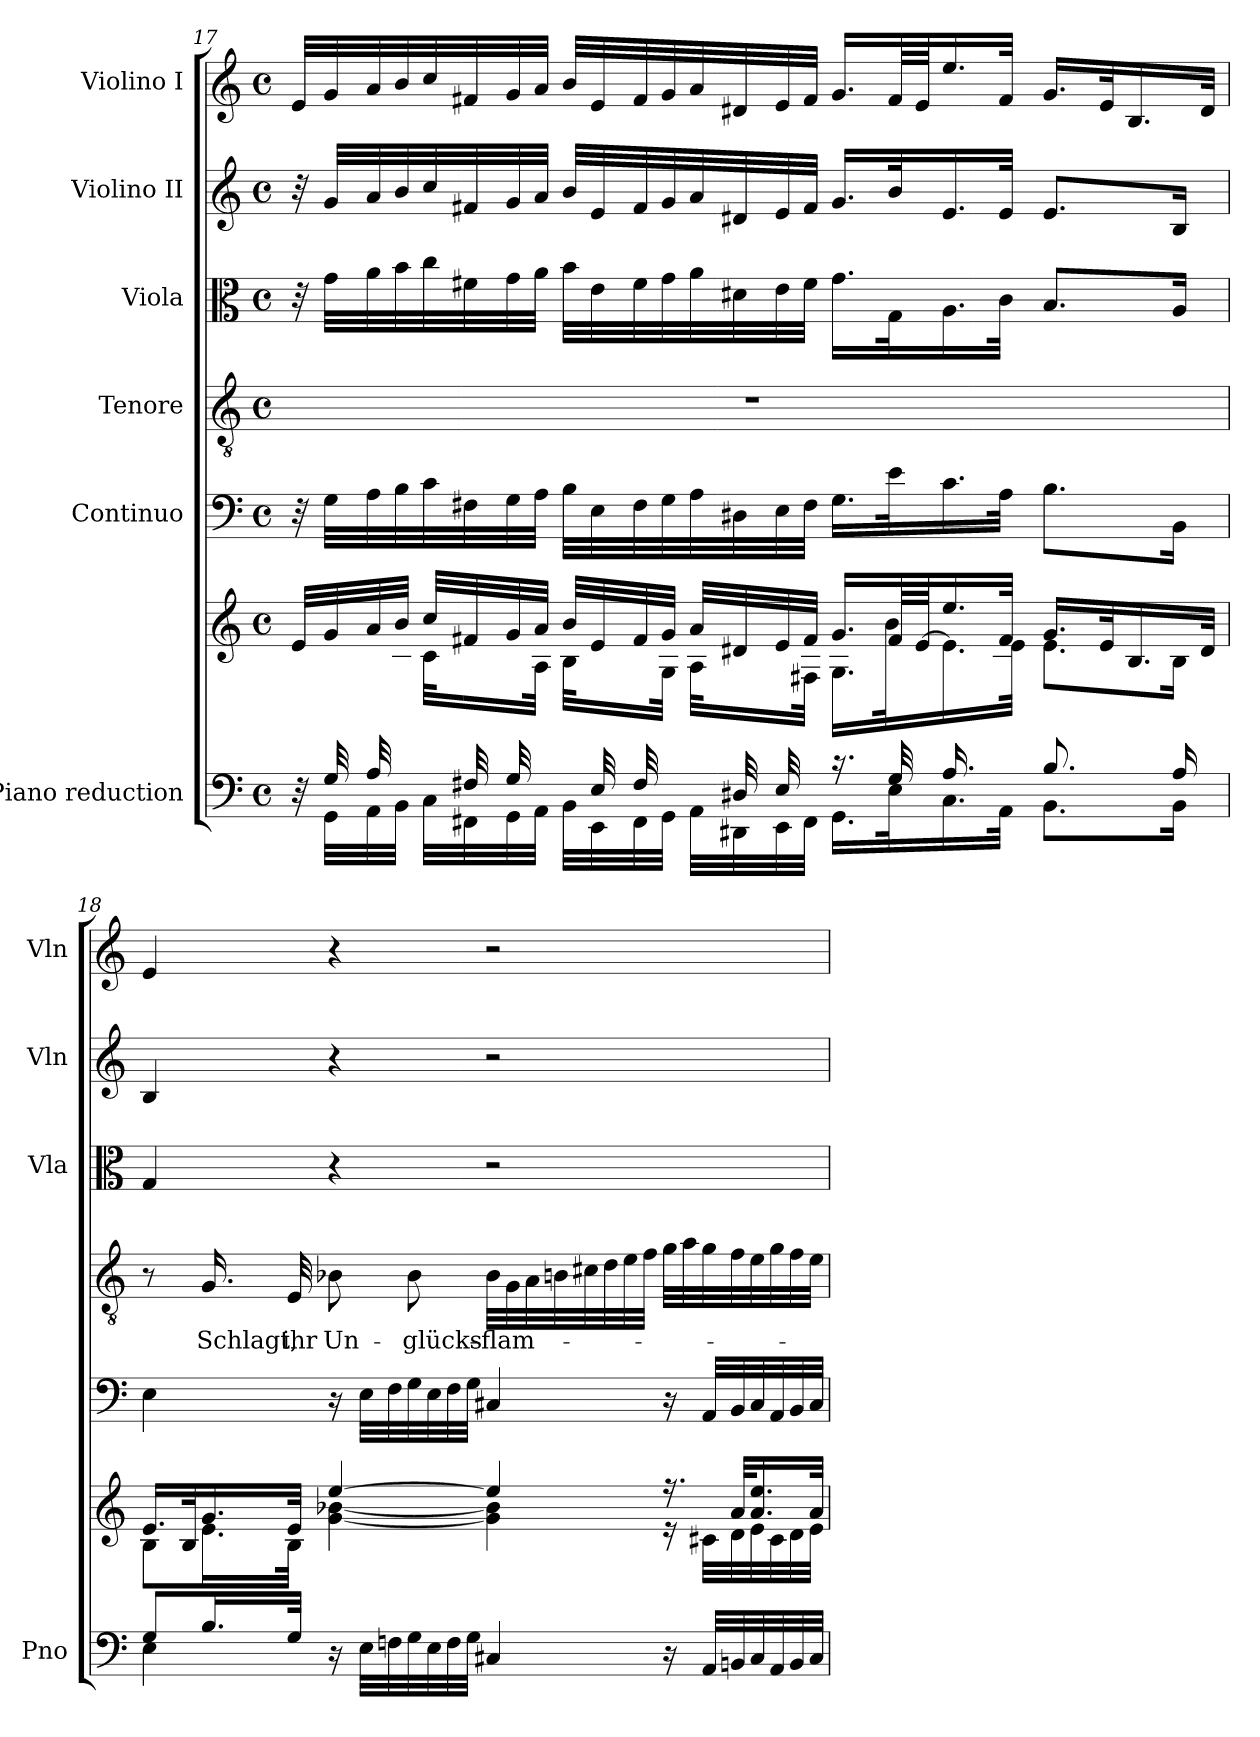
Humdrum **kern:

**kern	**kern	**kern	**kern	**text	**kern	**kern	**kern
*part6	*part6	*part5	*part4	*part4	*part3	*part2	*part1
*staff7	*staff6	*staff5	*staff4	*staff4	*staff3	*staff2	*staff1
*I"Piano reduction	*	*I"Continuo	*I"Tenore	*	*I"Viola	*I"Violino II	*I"Violino I
*I'Pno	*	*	*	*	*I'Vla	*I'Vln	*I'Vln
!!LO:LB:g=z
*clefF4	*clefG2	*clefF4	*clefGv2	*	*clefC3	*clefG2	*clefG2
*k[]	*k[]	*k[]	*k[]	*	*k[]	*k[]	*k[]
*M4/4	*M4/4	*M4/4	*M4/4	*	*M4/4	*M4/4	*M4/4
*met(c)	*met(c)	*met(c)	*met(c)	*	*met(c)	*met(c)	*met(c)
=17	=17	=17	=17	=17	=17	=17	=17
*^	*^	*	*	*	*	*	*
*	*^	*	*^	*	*	*	*	*	*
32ryy	32r	32ryy	32e/LLL	32rcyy	8..ryy	32r	1r	.	32r	32r	32e/LLL
32G/LLL	32ryy	32GG\LLL	32g/	16ryy	.	32G\LLL	.	.	32g\LLL	32g/LLL	32g/
32A/	16ryy	32AA\	32a/	.	.	32A\	.	.	32a\	32a/	32a/
16ryy	.	32BB\JJJ	32b/JJJ	32B\JJJ	.	32B\	.	.	32b\	32b/	32b/
.	8ryy	32C\LLL	32cc/LLL	32c\LLL	.	32c\	.	.	32cc\	32cc/	32cc/
32F#X/	.	32FF#X\	32f#X/	16ryy	.	32F#X\	.	.	32f#X\	32f#X/	32f#X/
32G/	.	32GG\	32g/	.	.	32G\	.	.	32g\	32g/	32g/
*	*	*	*	*v	*v	*	*	*	*	*	*
16ryy	.	32AA\JJJ	32a/JJJ	32A\JJJ	32A\JJJ	.	.	32a\JJJ	32a/JJJ	32a/JJJ
.	4ryy	32BB\LLL	32b/LLL	32B\LLL	32B\LLL	.	.	32b\LLL	32b/LLL	32b/LLL
32E/	.	32EE\	32e/	16ryy	32E\	.	.	32e\	32e/	32e/
32F#/	.	32FF#\	32f#/	.	32F#\	.	.	32f#\	32f#/	32f#/
16ryy	.	32GG\JJJ	32g/JJJ	32G\JJJ	32G\	.	.	32g\	32g/	32g/
.	.	32AA\LLL	32a/LLL	32A\LLL	32A\	.	.	32a\	32a/	32a/
32D#X/	.	32DD#X\	32d#X/	16ryy	32D#X\	.	.	32d#X\	32d#X/	32d#X/
32E/	.	32EE\	32e/	.	32E\	.	.	32e\	32e/	32e/
2ryy	.	32FF#\JJJ	32f#/JJJ	32F#\JJJ	32F#\JJJ	.	.	32f#\JJJ	32f#/JJJ	32f#/JJJ
.	16.r	16.GG\LL	16.g/LL	16.G\LL	16.G\LL	.	.	16.g\LL	16.g/LL	16.g/LL
.	32G/KLL	32E\K	64f#/LL	32b\K	32e\K	.	.	32G\K	32b/K	64f#/LL
.	.	.	[64e/JJ	.	.	.	.	.	.	64e/JJ
.	16.A/	16.C\	16.ee/	16.e\]	16.c\	.	.	16.A\	16.e/	16.ee/
*	*	*	*	*^	*	*	*	*	*	*
.	32ryy	32AA\JJk	32f#/JJk	32e\JJk	32c\JJk	32A\JJk	.	.	32c\JJk	32e/JJk	32f#/JJk
.	8.B/L	8.BB\L	16.g/LL	8.e\L	4ryy	8.B\L	.	.	8.B/L	8.e/L	16.g/LL
.	.	.	32e/K	.	.	.	.	.	.	.	32e/K
.	.	.	16.B/	.	.	.	.	.	.	.	16.B/
.	16A/Jk	16BB\Jk	.	16B\Jk	.	16BB\Jk	.	.	16A/Jk	16B/Jk	.
32ryy	.	.	32d#/JJk	.	.	.	.	.	.	.	32d#/JJk
*	*v	*v	*	*	*	*	*	*	*	*	*
*	*	*	*v	*v	*	*	*	*	*	*
=18	=18	=18	=18	=18	=18	=18	=18	=18	=18
8G/L	4E\	16.e/LL	8B\L	4E\	8r	.	4G/	4B/	4e/
.	.	32B/K	.	.	.	.	.	.	.
!	!	!	!	!	!	!LO:LY:b	!	!	!
16.B/L	.	16.g/	16.e\L	.	16.G/	Schlagt,	.	.	.
!	!	!	!	!	!	!LO:LY:b	!	!	!
32G/JJk	.	32e/JJk	32B\JJk	.	32E/	ihr	.	.	.
!	!	!	!	!	!	!LO:LY:b	!	!	!
16r	16ryy	[4ee/	[4g\ [4b-X\	16r	8B-X\	Un-	4r	4r	4r
16ryy	32E\LLL	.	.	32E\LLL	.	.	.	.	.
.	32Fn\	.	.	32F\	.	.	.	.	.
!	!	!	!	!	!	!LO:LY:b	!	!	!
8ryy	32G\	.	.	32G\	8B-\	-glücks-	.	.	.
.	32E\	.	.	32E\	.	.	.	.	.
.	32F\	.	.	32F\	.	.	.	.	.
.	32G\JJJ	.	.	32G\JJJ	.	.	.	.	.
!	!	!	!	!	!	!LO:LY:b	!	!	!
4C#X/	4ryy	4ee/]	4g\] 4b-\]	4C#X/	32B-\LLL	-flam-	2r	2r	2r
.	.	.	.	.	32G\	.	.	.	.
.	.	.	.	.	32A\	.	.	.	.
.	.	.	.	.	32Bn\	.	.	.	.
.	.	.	.	.	32c#X\	.	.	.	.
.	.	.	.	.	32d\	.	.	.	.
.	.	.	.	.	32e\	.	.	.	.
.	.	.	.	.	32f\JJJ	.	.	.	.
16r	16ryy	16.r	16r	16r	32g\LLL	.	.	.	.
.	.	.	.	.	32a\	.	.	.	.
32AA/LLL	16ryy	.	32c#X\LLL	32AA/LLL	32g\	.	.	.	.
32BBn/	.	32a/KLL	32d\	32BB/	32f\	.	.	.	.
32C#/	8ryy	16.a/ 16.ee/	32e\	32C#/	32e\	.	.	.	.
32AA/	.	.	32c#\	32AA/	32g\	.	.	.	.
32BB/	.	.	32d\	32BB/	32f\	.	.	.	.
32C#/JJJ	.	32a/JJk	32e\JJJ	32C#/JJJ	32e\JJJ	.	.	.	.
*v	*v	*	*	*	*	*	*	*	*
*	*v	*v	*	*	*	*	*	*
=	=	=	=	=	=	=	=
*-	*-	*-	*-	*-	*-	*-	*-
